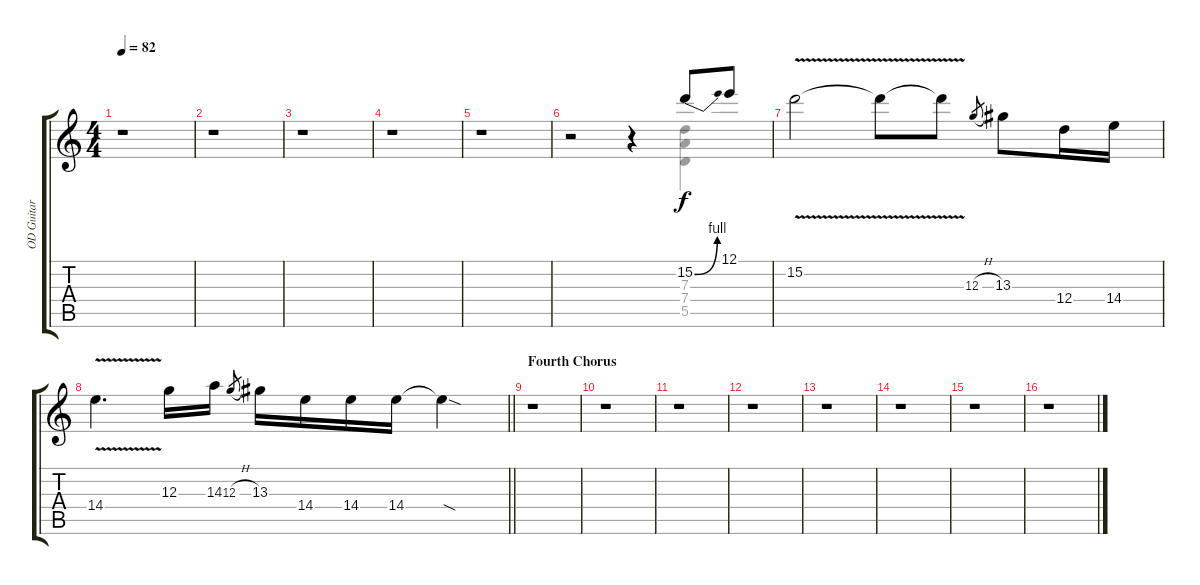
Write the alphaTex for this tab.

\track ("OD Guitar" "OD Guitar") {instrument overdrivenguitar}
\staff {score tabs}
\tuning (E4 B3 G3 D3 A2 E2) {hide}
\voice
\ts (4 4)
\tempo 82
\clef g2
\ks c
r.1{dy mf} |
r.1 |
r.1 |
r.1 |
r.1 |
r.2 r.4 15.2{be (bend 0 0 60 4)}.8{dy f} 12.1.8 |
15.2{v}.2 15.2{v t}.8 15.2{v t}.8 12.3{h}.8{gr} 13.3.8 12.4.16 14.4.16 |
\barLineRight lightlight
14.4{v}.4{d} 12.3.16 14.3.16 12.3{h}.8{gr} 13.3.16 14.4.16 14.4.16 14.4.16 14.4{sod t}.4 |
\section ("" "Fourth Chorus")
r.1 |
r.1 |
r.1 |
r.1 |
r.1 |
r.1 |
r.1 |
r.1
\voice
\clef g2
\ottava regular
\simile none
\ks c
|
|
|
|
|
r.2 r.4 (7.3 7.4 5.5).4 |
|
\barLineRight lightlight
|
|
|
|
|
|
|
|
